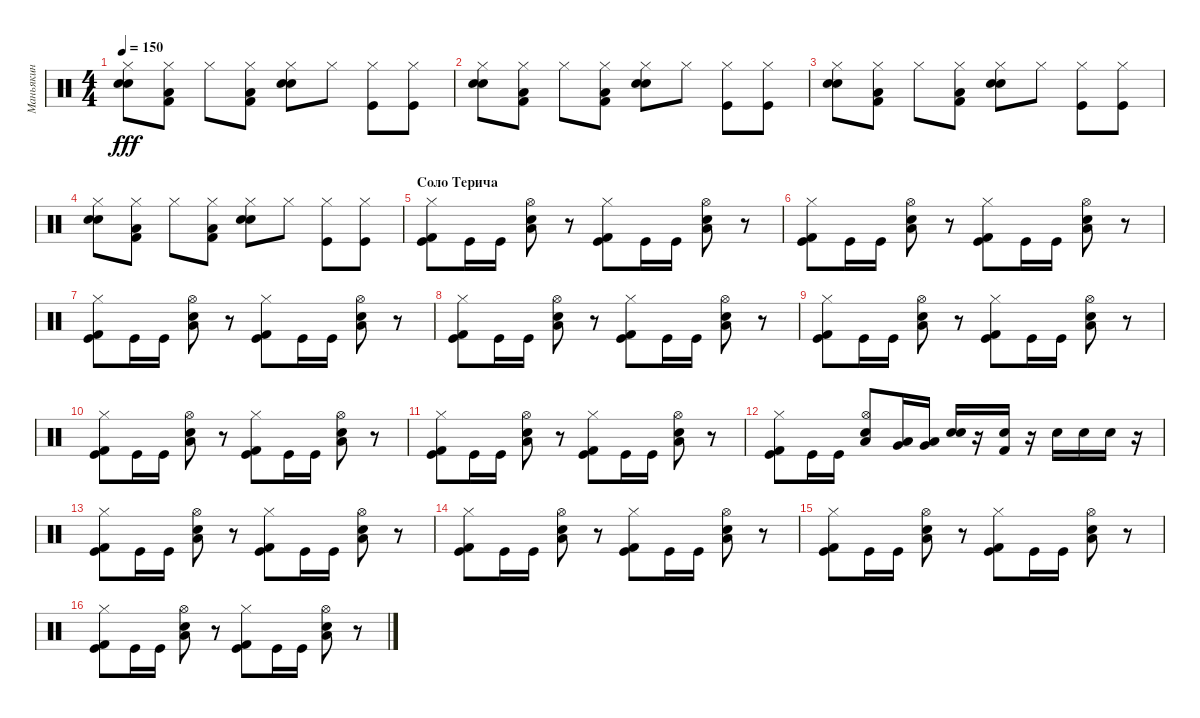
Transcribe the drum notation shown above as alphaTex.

\track ("Маньякин" "Маньякин") {instrument percussion}
\staff {score}
\articulation defaults
\ts (4 4)
\tempo 150
\clef neutral
\ks c
("Electric Snare (hit)" "Snare (hit) 2" "Hi-Hat (closed)").8{dy fff} ("Hi-Hat (closed)" "Low Floor Tom (hit)" "Kick (hit) 2").8 "Hi-Hat (closed)".8 ("Hi-Hat (closed)" "Low Floor Tom (hit)" "Kick (hit) 2").8 ("Hi-Hat (closed)" "Electric Snare (hit)" "Snare (hit) 2").8 "Hi-Hat (closed)".8 ("Hi-Hat (closed)" "Kick (hit)").8 ("Hi-Hat (closed)" "Kick (hit)").8 |
("Electric Snare (hit)" "Snare (hit) 2" "Hi-Hat (closed)").8 ("Hi-Hat (closed)" "Low Floor Tom (hit)" "Kick (hit) 2").8 "Hi-Hat (closed)".8 ("Hi-Hat (closed)" "Low Floor Tom (hit)" "Kick (hit) 2").8 ("Hi-Hat (closed)" "Electric Snare (hit)" "Snare (hit) 2").8 "Hi-Hat (closed)".8 ("Hi-Hat (closed)" "Kick (hit)").8 ("Hi-Hat (closed)" "Kick (hit)").8 |
("Electric Snare (hit)" "Snare (hit) 2" "Hi-Hat (closed)").8 ("Hi-Hat (closed)" "Low Floor Tom (hit)" "Kick (hit) 2").8 "Hi-Hat (closed)".8 ("Hi-Hat (closed)" "Low Floor Tom (hit)" "Kick (hit) 2").8 ("Hi-Hat (closed)" "Electric Snare (hit)" "Snare (hit) 2").8 "Hi-Hat (closed)".8 ("Hi-Hat (closed)" "Kick (hit)").8 ("Hi-Hat (closed)" "Kick (hit)").8 |
("Electric Snare (hit)" "Snare (hit) 2" "Hi-Hat (closed)").8 ("Hi-Hat (closed)" "Low Floor Tom (hit)" "Kick (hit) 2").8 "Hi-Hat (closed)".8 ("Hi-Hat (closed)" "Low Floor Tom (hit)" "Kick (hit) 2").8 ("Hi-Hat (closed)" "Electric Snare (hit)" "Snare (hit) 2").8 "Hi-Hat (closed)".8 ("Hi-Hat (closed)" "Kick (hit)").8 ("Hi-Hat (closed)" "Kick (hit)").8 |
\section ("" "Соло Терича")
("Hi-Hat (closed)" "Kick (hit)" "Kick (hit) 2").8 "Kick (hit)".16 "Kick (hit)".16 ("Hi-Hat (open)" "Low Tom (hit)" "Snare (hit) 2").8 r.8 ("Hi-Hat (closed)" "Kick (hit)" "Kick (hit) 2").8 "Kick (hit)".16 "Kick (hit)".16 ("Hi-Hat (open)" "Low Tom (hit)" "Snare (hit) 2").8 r.8 |
("Hi-Hat (closed)" "Kick (hit)" "Kick (hit) 2").8 "Kick (hit)".16 "Kick (hit)".16 ("Hi-Hat (open)" "Low Tom (hit)" "Snare (hit) 2").8 r.8 ("Hi-Hat (closed)" "Kick (hit)" "Kick (hit) 2").8 "Kick (hit)".16 "Kick (hit)".16 ("Hi-Hat (open)" "Low Tom (hit)" "Snare (hit) 2").8 r.8 |
("Hi-Hat (closed)" "Kick (hit)" "Kick (hit) 2").8 "Kick (hit)".16 "Kick (hit)".16 ("Hi-Hat (open)" "Low Tom (hit)" "Snare (hit) 2").8 r.8 ("Hi-Hat (closed)" "Kick (hit)" "Kick (hit) 2").8 "Kick (hit)".16 "Kick (hit)".16 ("Hi-Hat (open)" "Low Tom (hit)" "Snare (hit) 2").8 r.8 |
("Hi-Hat (closed)" "Kick (hit)" "Kick (hit) 2").8 "Kick (hit)".16 "Kick (hit)".16 ("Hi-Hat (open)" "Low Tom (hit)" "Snare (hit) 2").8 r.8 ("Hi-Hat (closed)" "Kick (hit)" "Kick (hit) 2").8 "Kick (hit)".16 "Kick (hit)".16 ("Hi-Hat (open)" "Low Tom (hit)" "Snare (hit) 2").8 r.8 |
("Hi-Hat (closed)" "Kick (hit)" "Kick (hit) 2").8 "Kick (hit)".16 "Kick (hit)".16 ("Hi-Hat (open)" "Low Tom (hit)" "Snare (hit) 2").8 r.8 ("Hi-Hat (closed)" "Kick (hit)" "Kick (hit) 2").8 "Kick (hit)".16 "Kick (hit)".16 ("Hi-Hat (open)" "Low Tom (hit)" "Snare (hit) 2").8 r.8 |
("Hi-Hat (closed)" "Kick (hit)" "Kick (hit) 2").8 "Kick (hit)".16 "Kick (hit)".16 ("Hi-Hat (open)" "Low Tom (hit)" "Snare (hit) 2").8 r.8 ("Hi-Hat (closed)" "Kick (hit)" "Kick (hit) 2").8 "Kick (hit)".16 "Kick (hit)".16 ("Hi-Hat (open)" "Low Tom (hit)" "Snare (hit) 2").8 r.8 |
("Hi-Hat (closed)" "Kick (hit)" "Kick (hit) 2").8 "Kick (hit)".16 "Kick (hit)".16 ("Hi-Hat (open)" "Low Tom (hit)" "Snare (hit) 2").8 r.8 ("Hi-Hat (closed)" "Kick (hit)" "Kick (hit) 2").8 "Kick (hit)".16 "Kick (hit)".16 ("Hi-Hat (open)" "Low Tom (hit)" "Snare (hit) 2").8 r.8 |
("Hi-Hat (closed)" "Kick (hit)" "Kick (hit) 2").8 "Kick (hit)".16 "Kick (hit)".16 ("Hi-Hat (open)" "Low Tom (hit)" "Snare (hit) 2").8 ("Very Low Tom (hit)" "Low Tom (hit)").16 ("Very Low Tom (hit)" "Low Tom (hit)").16 ("Electric Snare (hit)" "Snare (hit) 2").16 r.16 ("Kick (hit) 2" "Snare (hit) 2").16 r.16 "Snare (hit) 2".16 "Snare (hit) 2".16 "Snare (hit) 2".16 r.16 |
("Hi-Hat (closed)" "Kick (hit)" "Kick (hit) 2").8 "Kick (hit)".16 "Kick (hit)".16 ("Hi-Hat (open)" "Low Tom (hit)" "Snare (hit) 2").8 r.8 ("Hi-Hat (closed)" "Kick (hit)" "Kick (hit) 2").8 "Kick (hit)".16 "Kick (hit)".16 ("Hi-Hat (open)" "Low Tom (hit)" "Snare (hit) 2").8 r.8 |
("Hi-Hat (closed)" "Kick (hit)" "Kick (hit) 2").8 "Kick (hit)".16 "Kick (hit)".16 ("Hi-Hat (open)" "Low Tom (hit)" "Snare (hit) 2").8 r.8 ("Hi-Hat (closed)" "Kick (hit)" "Kick (hit) 2").8 "Kick (hit)".16 "Kick (hit)".16 ("Hi-Hat (open)" "Low Tom (hit)" "Snare (hit) 2").8 r.8 |
("Hi-Hat (closed)" "Kick (hit)" "Kick (hit) 2").8 "Kick (hit)".16 "Kick (hit)".16 ("Hi-Hat (open)" "Low Tom (hit)" "Snare (hit) 2").8 r.8 ("Hi-Hat (closed)" "Kick (hit)" "Kick (hit) 2").8 "Kick (hit)".16 "Kick (hit)".16 ("Hi-Hat (open)" "Low Tom (hit)" "Snare (hit) 2").8 r.8 |
("Hi-Hat (closed)" "Kick (hit)" "Kick (hit) 2").8 "Kick (hit)".16 "Kick (hit)".16 ("Hi-Hat (open)" "Low Tom (hit)" "Snare (hit) 2").8 r.8 ("Hi-Hat (closed)" "Kick (hit)" "Kick (hit) 2").8 "Kick (hit)".16 "Kick (hit)".16 ("Hi-Hat (open)" "Low Tom (hit)" "Snare (hit) 2").8 r.8
